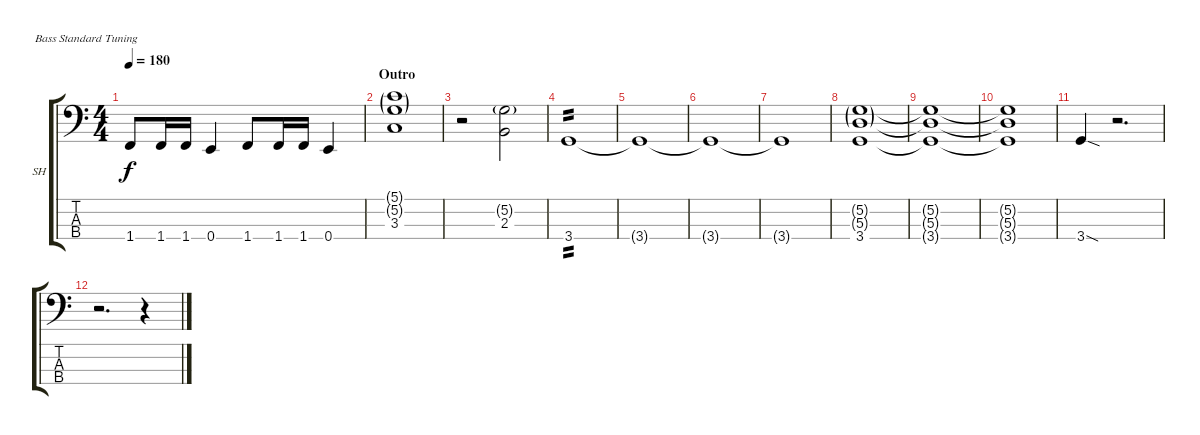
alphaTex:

\bracketExtendMode groupsimilarinstruments
\firstSystemTrackNameOrientation horizontal
\otherSystemsTrackNameOrientation horizontal
\track ("Steve Harris" "SH") {instrument electricbassfinger}
\staff {score tabs}
\tuning (G2 D2 A1 E1)
\ts (4 4)
\tempo 180
\clef f4
\scale
0.333333
\ks c
1.4.8{dy f} 1.4.16 1.4.16 0.4.4 1.4.8 1.4.16 1.4.16 0.4.4 |
\section ("" "Outro")
\scale
0.333333 (5.1{g} 5.2{g} 3.3).1 |
\scale
0.333333 r.2 (5.2{g} 2.3).2 |
\scale
0.333333 3.4.1{tp 2} |
\scale
0.333333 3.4{t}.1 |
\scale
0.333333 3.4{t}.1 |
\scale
0.333333 3.4{t}.1 |
\scale
0.333333 (5.2{g} 5.3{g} 3.4).1 |
\scale
0.333333 (5.2{t} 5.3{t} 3.4{t}).1 |
(5.2{t} 5.3{t} 3.4{t}).1 |
3.4{sod}.4 r.2{d} |
r.2{d} r.4
